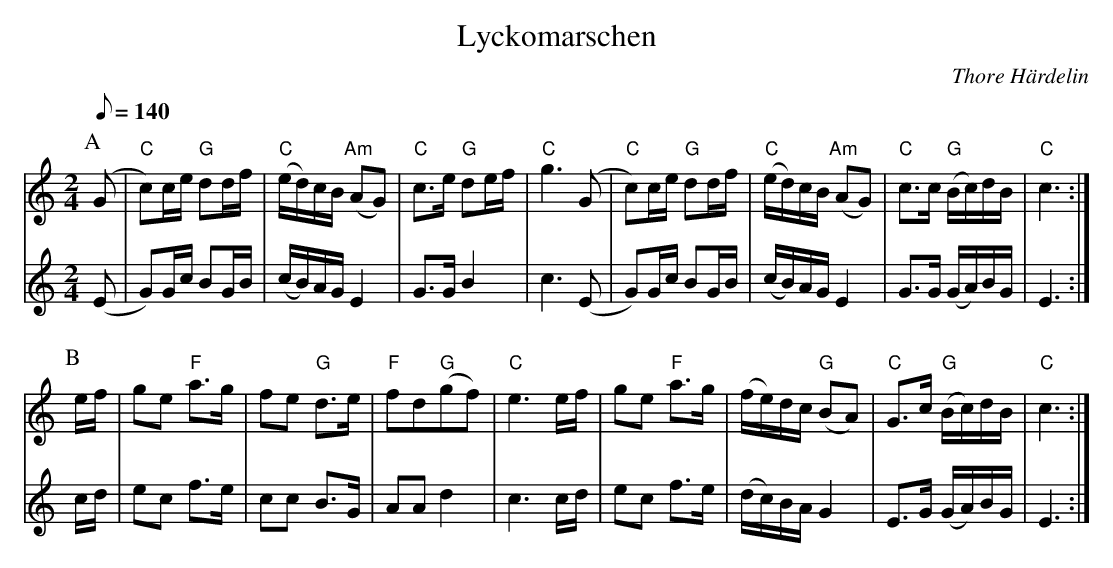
X:1
T: Lyckomarschen
C: Thore H\"ardelin
M: 2/4
Q:1/8=140
K: C
P:A
[V:1](G2 | "C" c2)ce "G"d2df | "C" (ed)cB "Am"(A2G2) | "C"c3e "G"d2ef | "C"g6 (G2|"C"c2)ce \
"G"d2df | "C" (ed)cB "Am"(A2G2) | "C"c3c "G"(Bc)dB |"C"c6 :|
[V:2](E2|G2)Gc B2GB | (cB)AG E4 | G3G B4 |c6 (E2|G2)Gc B2GB |(cB)AG E4 |G3G (GA)BG |E6 :|
P:B
[V:1]ef| g2e2 "F"a3g | f2e2 "G"d3e | "F"f2d2"G"(g2f2) | "C"e6 ef | g2e2 "F"a3g | (fe)dc "G"(B2A2) | "C"G3c "G"(Bc)dB | "C"c6  :|]
[V:2]cd| e2c2 f3e | c2c2 B3G | A2A2 d4 |c6 cd | e2c2 f3e | (dc)BA G4 | E3G (GA)BG | E6 :|
